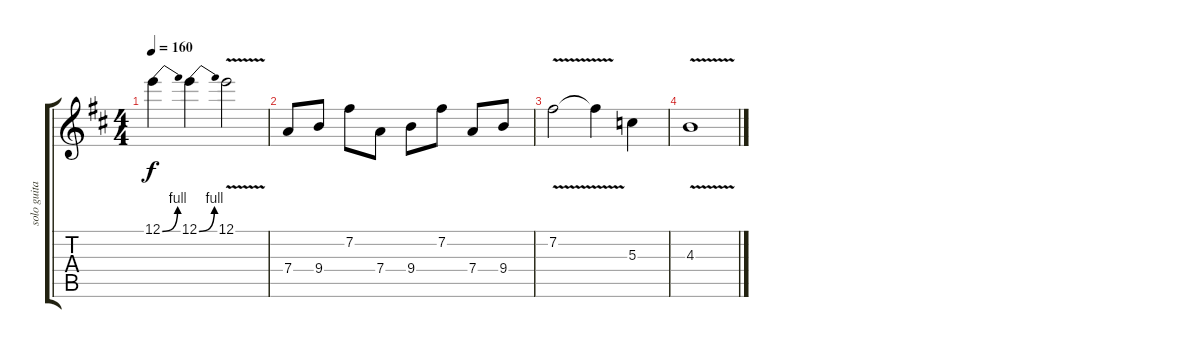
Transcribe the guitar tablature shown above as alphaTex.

\track ("solo guitar" "solo guita") {instrument distortionguitar}
\staff {score tabs}
\tuning (E4 B3 G3 D3 A2 E2) {hide}
\ts (4 4)
\tempo 160
\clef g2
\ks bminor
12.1{be (bend 0 0 60 4)}.4{dy f} 12.1{be (bend 0 0 60 4)}.4 12.1{v}.2 |
7.4.8 9.4.8 7.2.8 7.4.8 9.4.8 7.2.8 7.4.8 9.4.8 |
7.2{v}.2 7.2{t}.4 5.3.4 |
4.3{v}.1
